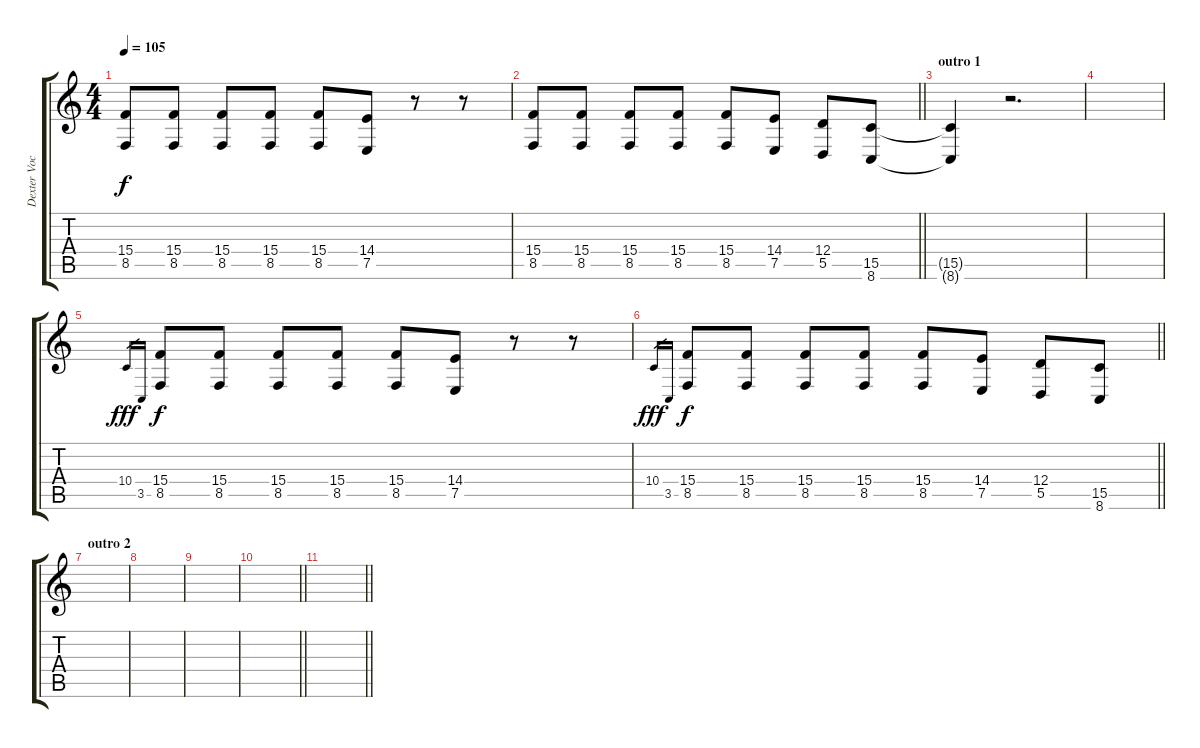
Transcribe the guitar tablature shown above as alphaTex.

\track ("Dexter Vocal" "Dexter Voc") {instrument oboe}
\staff {score tabs}
\tuning (E4 B3 G3 D3 A2 E2) {hide}
\ts (4 4)
\tempo 105
\clef g2
\ks c
(15.4 8.5).8{dy f} (15.4 8.5).8 (15.4 8.5).8 (15.4 8.5).8 (15.4 8.5).8 (14.4 7.5).8 r.8 r.8 |
\barLineRight lightlight
(15.4 8.5).8 (15.4 8.5).8 (15.4 8.5).8 (15.4 8.5).8 (15.4 8.5).8 (14.4 7.5).8 (12.4 5.5).8 (15.5 8.6).8 |
\section ("" "outro 1")
(15.5{t} 8.6{t}).4 r.2{d} |
|
10.4.16{gr dy fff} 3.5.16{gr} (15.4 8.5).8{dy f} (15.4 8.5).8 (15.4 8.5).8 (15.4 8.5).8 (15.4 8.5).8 (14.4 7.5).8 r.8 r.8 |
\barLineRight lightlight
10.4.16{gr dy fff} 3.5.16{gr} (15.4 8.5).8{dy f} (15.4 8.5).8 (15.4 8.5).8 (15.4 8.5).8 (15.4 8.5).8 (14.4 7.5).8 (12.4 5.5).8 (15.5 8.6).8 |
\section ("" "outro 2")
|
|
|
\barLineRight lightlight
|
\barLineRight lightlight
